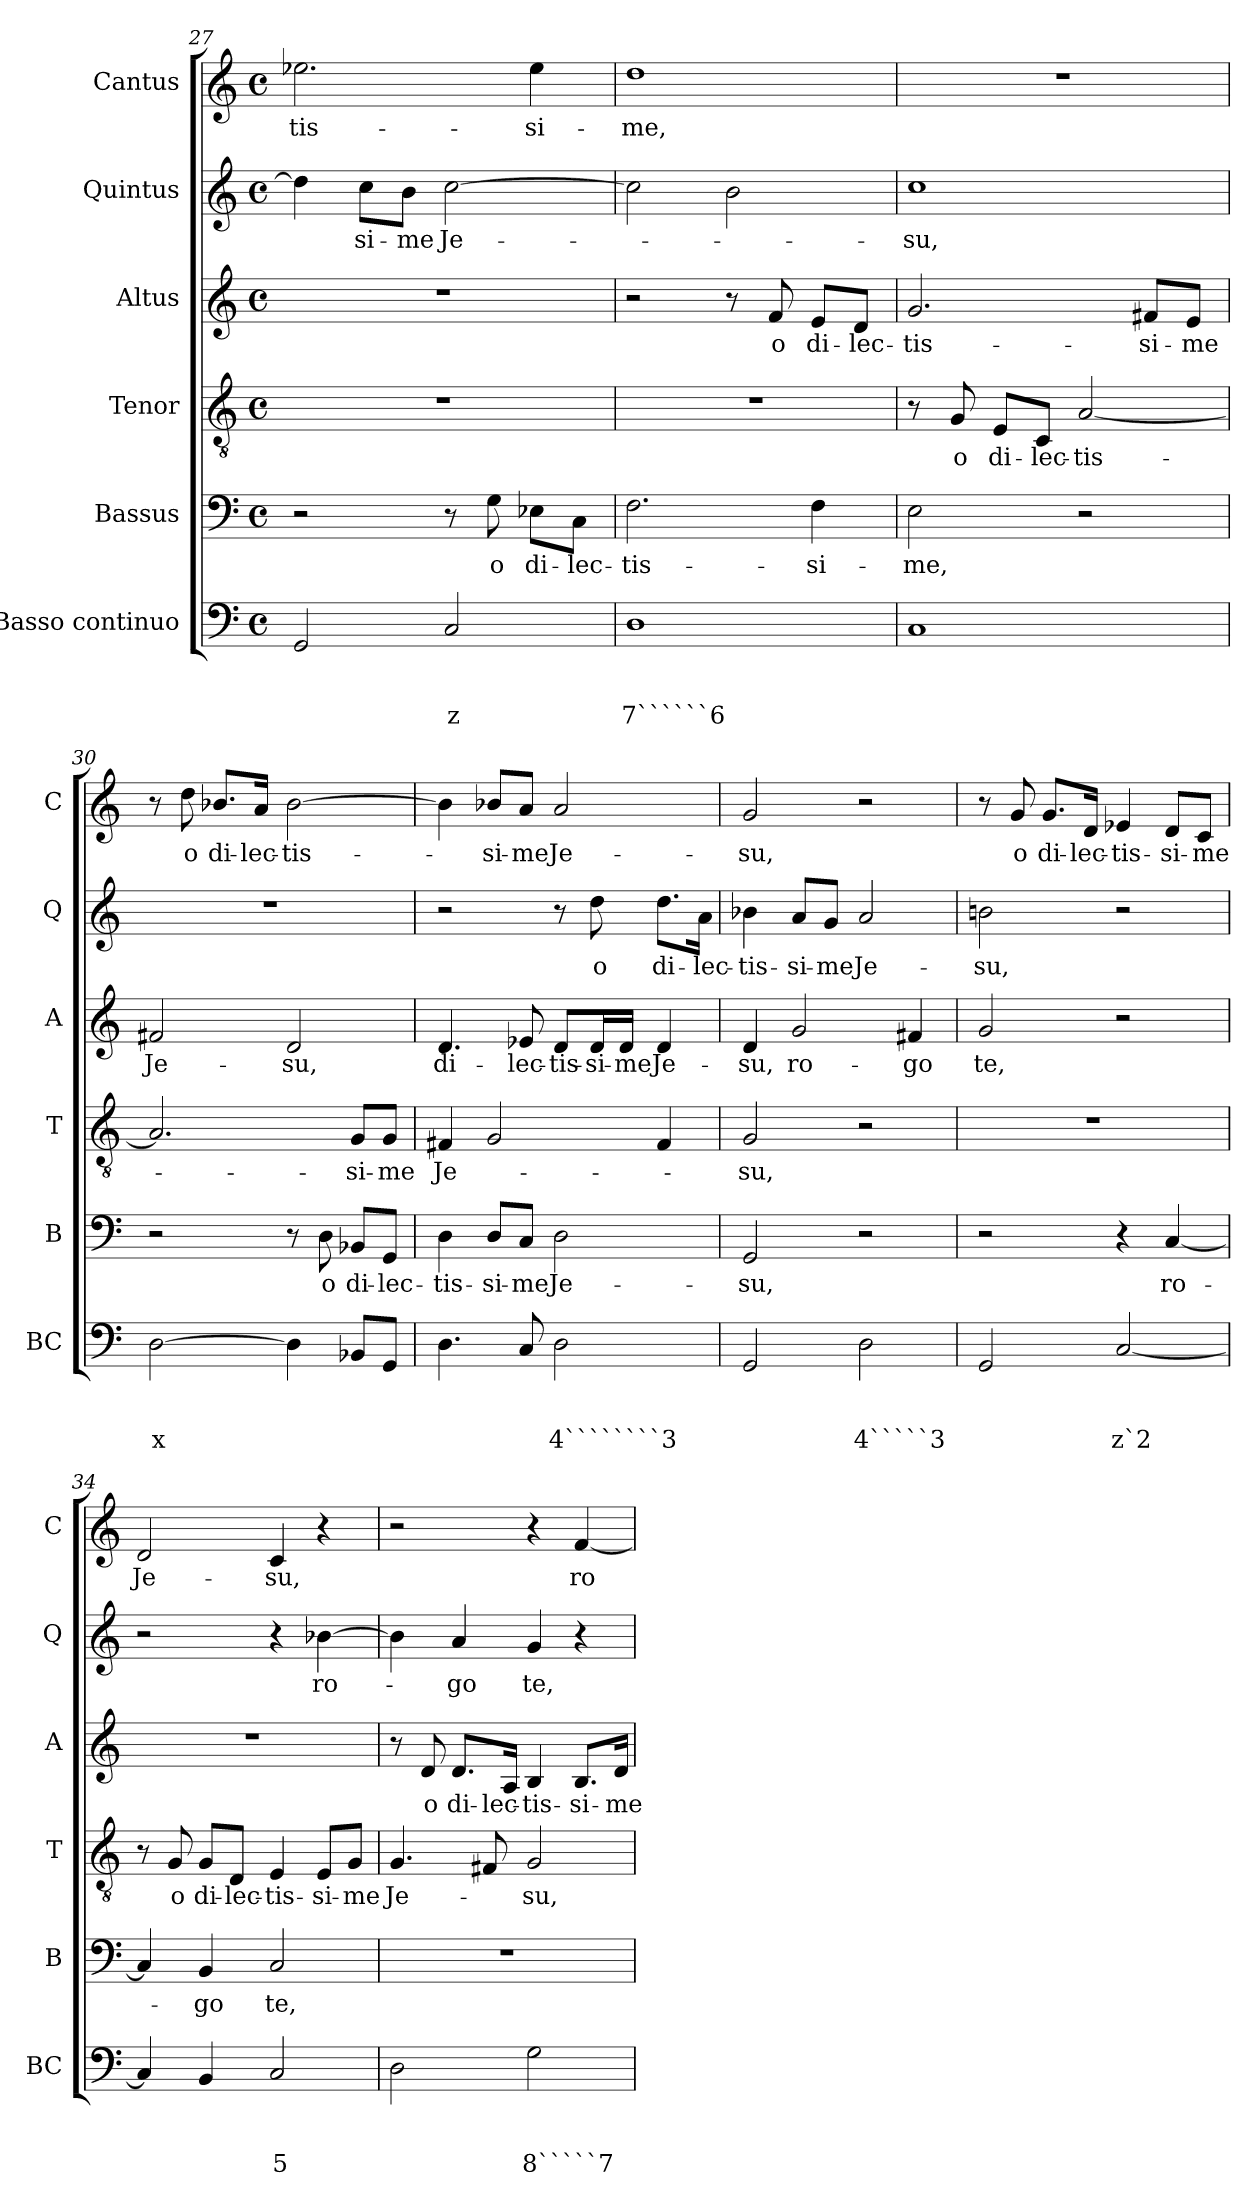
**kern	**text	**text	**text	**kern	**text	**kern	**text	**kern	**text	**kern	**text	**kern	**text
*part6	*part6	*part6	*part6	*part5	*part5	*part4	*part4	*part3	*part3	*part2	*part2	*part1	*part1
*staff6	*staff6	*staff6	*staff6	*staff5	*staff5	*staff4	*staff4	*staff3	*staff3	*staff2	*staff2	*staff1	*staff1
*I"Basso continuo	*	*	*	*I"Bassus	*	*I"Tenor	*	*I"Altus	*	*I"Quintus	*	*I"Cantus	*
*I'BC	*	*	*	*I'B	*	*I'T	*	*I'A	*	*I'Q	*	*I'C	*
!!LO:PB:g=z
*clefF4	*	*	*	*clefF4	*	*clefGv2	*	*clefG2	*	*clefG2	*	*clefG2	*
*k[]	*	*	*	*k[]	*	*k[]	*	*k[]	*	*k[]	*	*k[]	*
*C:	*	*	*	*C:	*	*C:	*	*C:	*	*C:	*	*C:	*
*M4/4	*	*	*	*M4/4	*	*M4/4	*	*M4/4	*	*M4/4	*	*M4/4	*
*met(c)	*	*	*	*met(c)	*	*met(c)	*	*met(c)	*	*met(c)	*	*met(c)	*
=27	=27	=27	=27	=27	=27	=27	=27	=27	=27	=27	=27	=27	=27
!	!	!	!	!	!	!	!	!	!	!	!	!	!LO:LY:b
2GG/	.	.	.	2r	.	1r	.	1r	.	4dd\]	.	2.ee-X\	-tis-
!	!	!	!	!	!	!	!	!	!	!	!LO:LY:b	!	!
.	.	.	.	.	.	.	.	.	.	8cc\L	-si-	.	.
!	!	!	!	!	!	!	!	!	!	!	!LO:LY:b	!	!
.	.	.	.	.	.	.	.	.	.	8b\J	-me	.	.
!	!	!	!LO:LY:b	!	!	!	!	!	!	!	!LO:LY:b	!	!
2C/	.	.	z	8r	.	.	.	.	.	[2cc\	Je-	.	.
!	!	!	!	!	!LO:LY:b	!	!	!	!	!	!	!	!
.	.	.	.	8G\	o	.	.	.	.	.	.	.	.
!	!	!	!	!	!LO:LY:b	!	!	!	!	!	!	!	!LO:LY:b
.	.	.	.	8E-X\L	di-	.	.	.	.	.	.	4ee-\	-si-
!	!	!	!	!	!LO:LY:b	!	!	!	!	!	!	!	!
.	.	.	.	8C\J	-lec-	.	.	.	.	.	.	.	.
=28	=28	=28	=28	=28	=28	=28	=28	=28	=28	=28	=28	=28	=28
!	!	!	!LO:LY:b	!	!LO:LY:b	!	!	!	!	!	!	!	!LO:LY:b
1D	.	.	7``````6	2.F\	-tis-	1r	.	2r	.	2cc\]	.	1dd	-me,
.	.	.	.	.	.	.	.	8r	.	2b\	.	.	.
!	!	!	!	!	!	!	!	!	!LO:LY:b	!	!	!	!
.	.	.	.	.	.	.	.	8f/	o	.	.	.	.
!	!	!	!	!	!LO:LY:b	!	!	!	!LO:LY:b	!	!	!	!
.	.	.	.	4F\	-si-	.	.	8e/L	di-	.	.	.	.
!	!	!	!	!	!	!	!	!	!LO:LY:b	!	!	!	!
.	.	.	.	.	.	.	.	8d/J	-lec-	.	.	.	.
=29	=29	=29	=29	=29	=29	=29	=29	=29	=29	=29	=29	=29	=29
!	!	!	!	!	!LO:LY:b	!	!	!	!LO:LY:b	!	!LO:LY:b	!	!
1C	.	.	.	2E\	-me,	8r	.	2.g/	-tis-	1cc	-su,	1r	.
!	!	!	!	!	!	!	!LO:LY:b	!	!	!	!	!	!
.	.	.	.	.	.	8G/	o	.	.	.	.	.	.
!	!	!	!	!	!	!	!LO:LY:b	!	!	!	!	!	!
.	.	.	.	.	.	8E/L	di-	.	.	.	.	.	.
!	!	!	!	!	!	!	!LO:LY:b	!	!	!	!	!	!
.	.	.	.	.	.	8C/J	-lec-	.	.	.	.	.	.
!	!	!	!	!	!	!	!LO:LY:b	!	!	!	!	!	!
.	.	.	.	2r	.	[2A/	-tis-	.	.	.	.	.	.
!	!	!	!	!	!	!	!	!	!LO:LY:b	!	!	!	!
.	.	.	.	.	.	.	.	8f#X/L	-si-	.	.	.	.
!	!	!	!	!	!	!	!	!	!LO:LY:b	!	!	!	!
.	.	.	.	.	.	.	.	8e/J	-me	.	.	.	.
=30	=30	=30	=30	=30	=30	=30	=30	=30	=30	=30	=30	=30	=30
!	!	!	!LO:LY:b	!	!	!	!	!	!LO:LY:b	!	!	!	!
[2D\	.	.	x	2r	.	2.A/]	.	2f#X/	Je-	1r	.	8r	.
!	!	!	!	!	!	!	!	!	!	!	!	!	!LO:LY:b
.	.	.	.	.	.	.	.	.	.	.	.	8dd\	o
!	!	!	!	!	!	!	!	!	!	!	!	!	!LO:LY:b
.	.	.	.	.	.	.	.	.	.	.	.	8.b-X/L	di-
!	!	!	!	!	!	!	!	!	!	!	!	!	!LO:LY:b
.	.	.	.	.	.	.	.	.	.	.	.	16a/Jk	-lec-
!	!	!	!	!	!	!	!	!	!LO:LY:b	!	!	!	!LO:LY:b
4D\]	.	.	.	8r	.	.	.	2d/	-su,	.	.	[2b-\	-tis-
!	!	!	!	!	!LO:LY:b	!	!	!	!	!	!	!	!
.	.	.	.	8D\	o	.	.	.	.	.	.	.	.
!	!	!	!	!	!LO:LY:b	!	!LO:LY:b	!	!	!	!	!	!
8BB-X/L	.	.	.	8BB-X/L	di-	8G/L	-si-	.	.	.	.	.	.
!	!	!	!	!	!LO:LY:b	!	!LO:LY:b	!	!	!	!	!	!
8GG/J	.	.	.	8GG/J	-lec-	8G/J	-me	.	.	.	.	.	.
=31	=31	=31	=31	=31	=31	=31	=31	=31	=31	=31	=31	=31	=31
!	!	!	!	!	!LO:LY:b	!	!LO:LY:b	!	!LO:LY:b	!	!	!	!
4.D\	.	.	.	4D\	-tis-	4F#X/	Je-	4.d/	di-	2r	.	4b-\]	.
!	!	!	!	!	!LO:LY:b	!	!	!	!	!	!	!	!LO:LY:b
.	.	.	.	8D/L	-si-	2G/	.	.	.	.	.	8b-X/L	-si-
!	!	!	!	!	!LO:LY:b	!	!	!	!LO:LY:b	!	!	!	!LO:LY:b
8C/	.	.	.	8C/J	-me	.	.	8e-X/	-lec-	.	.	8a/J	-me
!	!	!	!LO:LY:b	!	!LO:LY:b	!	!	!	!LO:LY:b	!	!	!	!LO:LY:b
2D\	.	.	4````````3	2D\	Je-	.	.	8d/L	-tis-	8r	.	2a/	Je-
!	!	!	!	!	!	!	!	!	!LO:LY:b	!	!LO:LY:b	!	!
.	.	.	.	.	.	.	.	16d/L	-si-	8dd\	o	.	.
!	!	!	!	!	!	!	!	!	!LO:LY:b	!	!	!	!
.	.	.	.	.	.	.	.	16d/JJ	-me	.	.	.	.
!	!	!	!	!	!	!	!	!	!LO:LY:b	!	!LO:LY:b	!	!
.	.	.	.	.	.	4F#/	.	4d/	Je-	8.dd\L	di-	.	.
!	!	!	!	!	!	!	!	!	!	!	!LO:LY:b	!	!
.	.	.	.	.	.	.	.	.	.	16a\Jk	-lec-	.	.
!!LO:LB:g=z
=32	=32	=32	=32	=32	=32	=32	=32	=32	=32	=32	=32	=32	=32
!	!	!	!	!	!LO:LY:b	!	!LO:LY:b	!	!LO:LY:b	!	!LO:LY:b	!	!LO:LY:b
2GG/	.	.	.	2GG/	-su,	2G/	-su,	4d/	-su,	4b-X\	-tis-	2g/	-su,
!	!	!	!	!	!	!	!	!	!LO:LY:b	!	!LO:LY:b	!	!
.	.	.	.	.	.	.	.	2g/	ro-	8a/L	-si-	.	.
!	!	!	!	!	!	!	!	!	!	!	!LO:LY:b	!	!
.	.	.	.	.	.	.	.	.	.	8g/J	-me	.	.
!	!	!	!LO:LY:b	!	!	!	!	!	!	!	!LO:LY:b	!	!
2D\	.	.	4`````3	2r	.	2r	.	.	.	2a/	Je-	2r	.
!	!	!	!	!	!	!	!	!	!LO:LY:b	!	!	!	!
.	.	.	.	.	.	.	.	4f#X/	-go	.	.	.	.
=33	=33	=33	=33	=33	=33	=33	=33	=33	=33	=33	=33	=33	=33
!	!	!	!	!	!	!	!	!	!LO:LY:b	!	!LO:LY:b	!	!
2GG/	.	.	.	2r	.	1r	.	2g/	te,	2bni\	-su,	8r	.
!	!	!	!	!	!	!	!	!	!	!	!	!	!LO:LY:b
.	.	.	.	.	.	.	.	.	.	.	.	8g/	o
!	!	!	!	!	!	!	!	!	!	!	!	!	!LO:LY:b
.	.	.	.	.	.	.	.	.	.	.	.	8.g/L	di-
!	!	!	!	!	!	!	!	!	!	!	!	!	!LO:LY:b
.	.	.	.	.	.	.	.	.	.	.	.	16d/Jk	-lec-
!	!	!	!LO:LY:b	!	!	!	!	!	!	!	!	!	!LO:LY:b
[2C/	.	.	z`2	4r	.	.	.	2r	.	2r	.	4e-X/	-tis-
!	!	!	!	!	!LO:LY:b	!	!	!	!	!	!	!	!LO:LY:b
.	.	.	.	[4C/	ro-	.	.	.	.	.	.	8d/L	-si-
!	!	!	!	!	!	!	!	!	!	!	!	!	!LO:LY:b
.	.	.	.	.	.	.	.	.	.	.	.	8c/J	-me
=34	=34	=34	=34	=34	=34	=34	=34	=34	=34	=34	=34	=34	=34
!	!	!	!	!	!	!	!	!	!	!	!	!	!LO:LY:b
4C/]	.	.	.	4C/]	.	8r	.	1r	.	2r	.	2d/	Je-
!	!	!	!	!	!	!	!LO:LY:b	!	!	!	!	!	!
.	.	.	.	.	.	8G/	o	.	.	.	.	.	.
!	!	!	!	!	!LO:LY:b	!	!LO:LY:b	!	!	!	!	!	!
4BB/	.	.	.	4BB/	-go	8G/L	di-	.	.	.	.	.	.
!	!	!	!	!	!	!	!LO:LY:b	!	!	!	!	!	!
.	.	.	.	.	.	8D/J	-lec-	.	.	.	.	.	.
!	!	!	!LO:LY:b	!	!LO:LY:b	!	!LO:LY:b	!	!	!	!	!	!LO:LY:b
2C/	.	.	5	2C/	te,	4E/	-tis-	.	.	4r	.	4c/	-su,
!	!	!	!	!	!	!	!LO:LY:b	!	!	!	!LO:LY:b	!	!
.	.	.	.	.	.	8E/L	-si-	.	.	[4b-X\	ro-	4r	.
!	!	!	!	!	!	!	!LO:LY:b	!	!	!	!	!	!
.	.	.	.	.	.	8G/J	-me	.	.	.	.	.	.
=35	=35	=35	=35	=35	=35	=35	=35	=35	=35	=35	=35	=35	=35
!	!	!	!	!	!	!	!LO:LY:b	!	!	!	!	!	!
2D\	.	.	.	1r	.	4.G/	Je-	8r	.	4b-\]	.	2r	.
!	!	!	!	!	!	!	!	!	!LO:LY:b	!	!	!	!
.	.	.	.	.	.	.	.	8d/	o	.	.	.	.
!	!	!	!	!	!	!	!	!	!LO:LY:b	!	!LO:LY:b	!	!
.	.	.	.	.	.	.	.	8.d/L	di-	4a/	-go	.	.
.	.	.	.	.	.	8F#X/	.	.	.	.	.	.	.
!	!	!	!	!	!	!	!	!	!LO:LY:b	!	!	!	!
.	.	.	.	.	.	.	.	16A/Jk	-lec-	.	.	.	.
!	!	!	!LO:LY:b	!	!	!	!LO:LY:b	!	!LO:LY:b	!	!LO:LY:b	!	!
2G\	.	.	8`````7	.	.	2G/	-su,	4B/	-tis-	4g/	te,	4r	.
!	!	!	!	!	!	!	!	!	!LO:LY:b	!	!	!	!LO:LY:b
.	.	.	.	.	.	.	.	8.B/L	-si-	4r	.	[4f/	ro-
!	!	!	!	!	!	!	!	!	!LO:LY:b	!	!	!	!
.	.	.	.	.	.	.	.	16d/Jk	-me	.	.	.	.
=	=	=	=	=	=	=	=	=	=	=	=	=	=
*-	*-	*-	*-	*-	*-	*-	*-	*-	*-	*-	*-	*-	*-
